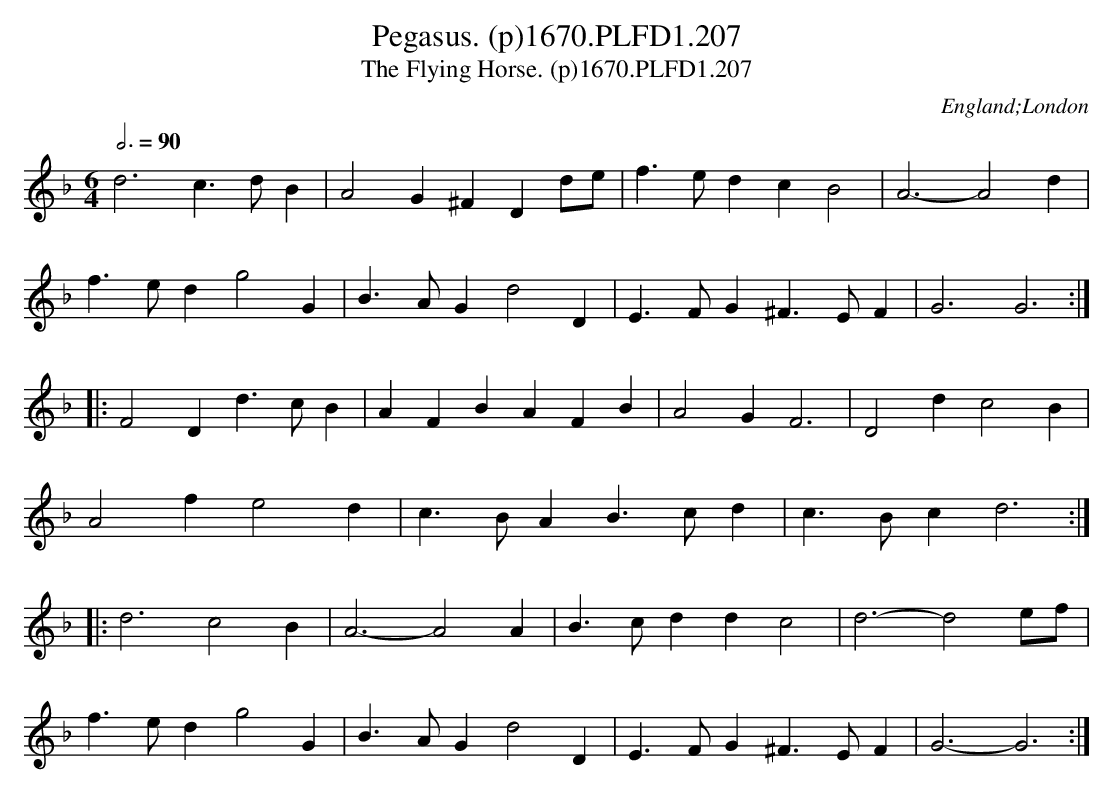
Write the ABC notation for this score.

X:1
T:Pegasus. (p)1670.PLFD1.207
T:Flying Horse. (p)1670.PLFD1.207, The
M:6/4
L:1/4
Q:3/4=90
O:England;London
K:F
d3c>dB|A2G^FDd/e/|f>edcB2|A3-A2d|
f>edg2G|B>AGd2D|E>FG^F>EF|G3G3:|
|:F2Dd>cB|AFBAFB|A2GF3|D2dc2B|
A2fe2d|c>BAB>cd|c>Bcd3:|
|:d3c2B|A3-A2A|B>cddc2|d3-d2e/f/|
f>edg2G|B>AGd2D|E>FG^F>EF|G3-G3:|
